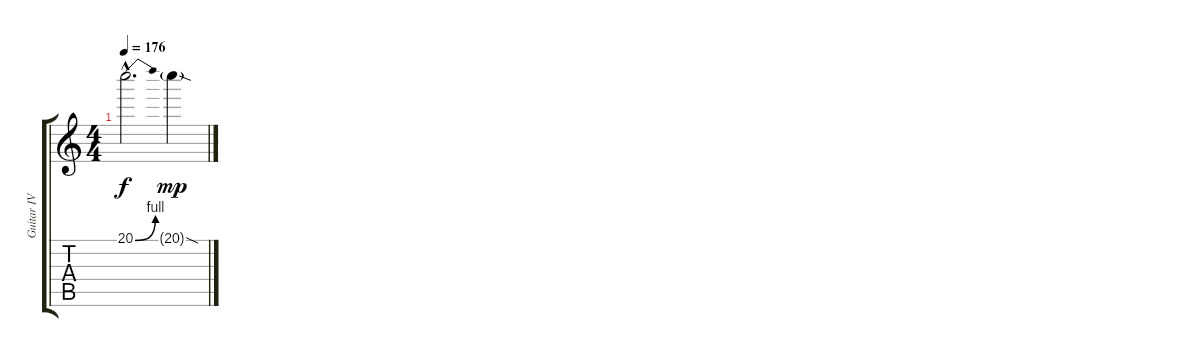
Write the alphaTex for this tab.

\track ("Guitar IV - Solo" "Guitar IV ") {instrument overdrivenguitar}
\staff {score tabs}
\tuning (E4 B3 G3 D3 A2 E2) {hide}
\ts (4 4)
\tempo 176
\clef g2
\ks c
20.1{be (bend 0 0 60 4) hac}.2{d dy f volume 2} 20.1{sod g}.4{dy mp}
